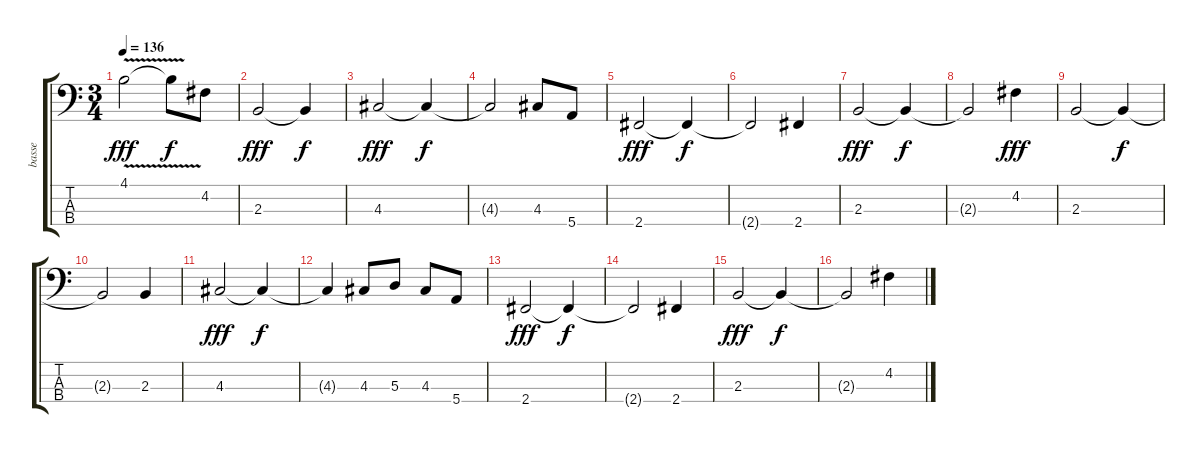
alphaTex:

\track ("basse" "basse") {instrument acousticbass}
\staff {score tabs}
\tuning (G2 D2 A1 E1) {hide}
\ts (3 4)
\tempo 136
\clef f4
\ks c
4.1{v}.2{dy fff} 4.1{t}.8{dy f} 4.2.8 |
2.3.2{dy fff} 2.3{t}.4{dy f} |
4.3.2{dy fff} 4.3{t}.4{dy f} |
4.3{t}.2 4.3.8 5.4.8 |
2.4.2{dy fff} 2.4{t}.4{dy f} |
2.4{t}.2 2.4.4 |
2.3.2{dy fff} 2.3{t}.4{dy f} |
2.3{t}.2 4.2.4{dy fff} |
2.3.2 2.3{t}.4{dy f} |
2.3{t}.2 2.3.4 |
4.3.2{dy fff} 4.3{t}.4{dy f} |
4.3{t}.4 4.3.8 5.3.8 4.3.8 5.4.8 |
2.4.2{dy fff} 2.4{t}.4{dy f} |
2.4{t}.2 2.4.4 |
2.3.2{dy fff} 2.3{t}.4{dy f} |
2.3{t}.2 4.2.4
